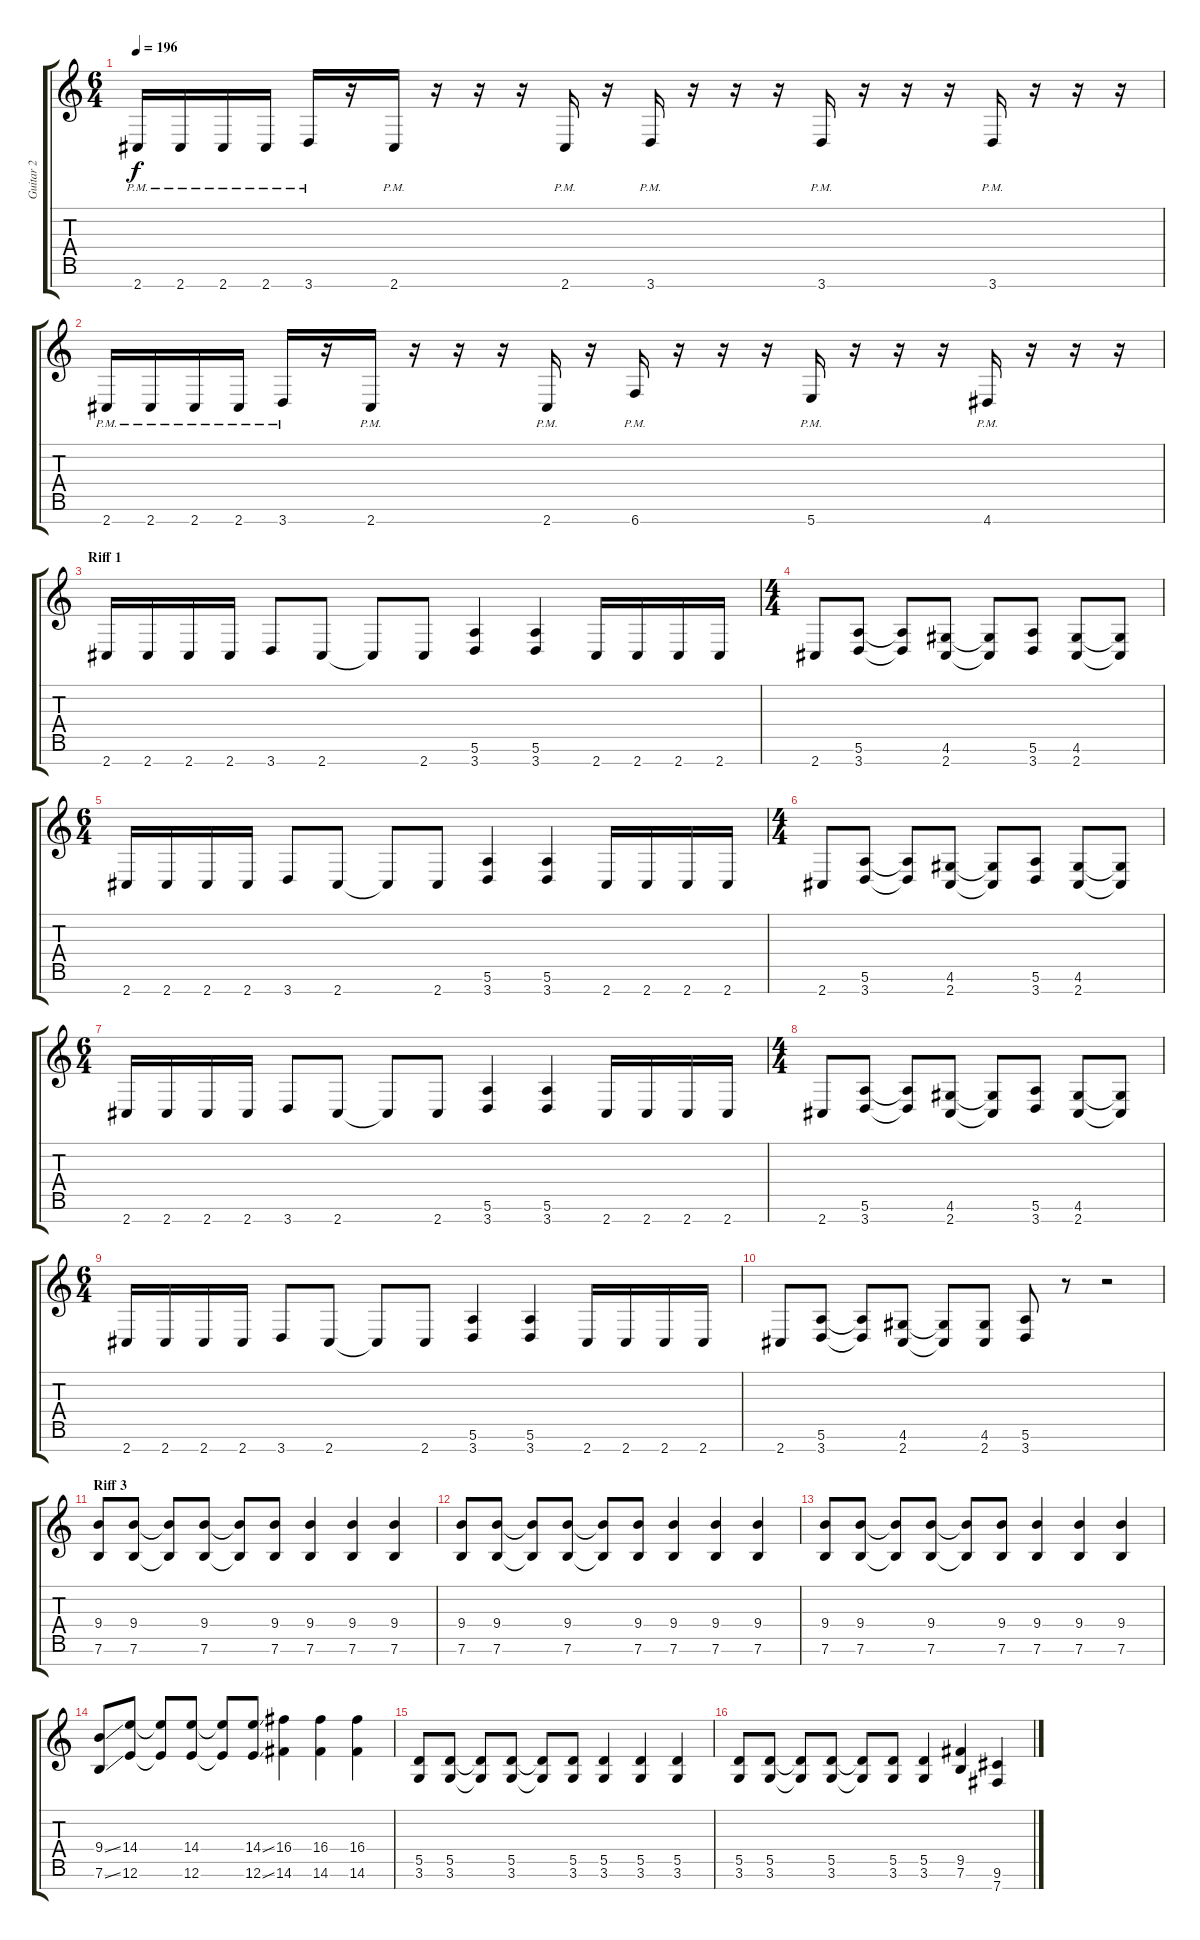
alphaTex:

\track ("Guitar 2" "Guitar 2") {instrument overdrivenguitar}
\staff {score tabs}
\tuning (E4 B3 G3 D3 A2 E2 B1) {hide}
\ts (6 4)
\tempo 196
\clef g2
\ks c
2.7{pm}.16{dy f} 2.7{pm}.16 2.7{pm}.16 2.7{pm}.16 3.7{pm}.16 r.16 2.7{pm}.16 r.16 r.16 r.16 2.7{pm}.16 r.16 3.7{pm}.16 r.16 r.16 r.16 3.7{pm}.16 r.16 r.16 r.16 3.7{pm}.16 r.16 r.16 r.16 |
2.7{pm}.16 2.7{pm}.16 2.7{pm}.16 2.7{pm}.16 3.7{pm}.16 r.16 2.7{pm}.16 r.16 r.16 r.16 2.7{pm}.16 r.16 6.7{pm}.16 r.16 r.16 r.16 5.7{pm}.16 r.16 r.16 r.16 4.7{pm}.16 r.16 r.16 r.16 |
\section ("" "Riff 1")
2.7.16 2.7.16 2.7.16 2.7.16 3.7.8 2.7.8 2.7{t}.8 2.7.8 (5.6 3.7).4 (5.6 3.7).4 2.7.16 2.7.16 2.7.16 2.7.16 |
\ts (4 4)
2.7.8 (5.6 3.7).8 (5.6{t} 3.7{t}).8 (4.6 2.7).8 (4.6{t} 2.7{t}).8 (5.6 3.7).8 (4.6 2.7).8 (4.6{t} 2.7{t}).8 |
\ts (6 4)
2.7.16 2.7.16 2.7.16 2.7.16 3.7.8 2.7.8 2.7{t}.8 2.7.8 (5.6 3.7).4 (5.6 3.7).4 2.7.16 2.7.16 2.7.16 2.7.16 |
\ts (4 4)
2.7.8 (5.6 3.7).8 (5.6{t} 3.7{t}).8 (4.6 2.7).8 (4.6{t} 2.7{t}).8 (5.6 3.7).8 (4.6 2.7).8 (4.6{t} 2.7{t}).8 |
\ts (6 4)
2.7.16 2.7.16 2.7.16 2.7.16 3.7.8 2.7.8 2.7{t}.8 2.7.8 (5.6 3.7).4 (5.6 3.7).4 2.7.16 2.7.16 2.7.16 2.7.16 |
\ts (4 4)
2.7.8 (5.6 3.7).8 (5.6{t} 3.7{t}).8 (4.6 2.7).8 (4.6{t} 2.7{t}).8 (5.6 3.7).8 (4.6 2.7).8 (4.6{t} 2.7{t}).8 |
\ts (6 4)
2.7.16 2.7.16 2.7.16 2.7.16 3.7.8 2.7.8 2.7{t}.8 2.7.8 (5.6 3.7).4 (5.6 3.7).4 2.7.16 2.7.16 2.7.16 2.7.16 |
2.7.8 (5.6 3.7).8 (5.6{t} 3.7{t}).8 (4.6 2.7).8 (4.6{t} 2.7{t}).8 (4.6 2.7).8 (5.6 3.7).8 r.8 r.2 |
\section ("" "Riff 3")
(9.4 7.6).8 (9.4 7.6).8 (9.4{t} 7.6{t}).8 (9.4 7.6).8 (9.4{t} 7.6{t}).8 (9.4 7.6).8 (9.4 7.6).4 (9.4 7.6).4 (9.4 7.6).4 |
(9.4 7.6).8 (9.4 7.6).8 (9.4{t} 7.6{t}).8 (9.4 7.6).8 (9.4{t} 7.6{t}).8 (9.4 7.6).8 (9.4 7.6).4 (9.4 7.6).4 (9.4 7.6).4 |
(9.4 7.6).8 (9.4 7.6).8 (9.4{t} 7.6{t}).8 (9.4 7.6).8 (9.4{t} 7.6{t}).8 (9.4 7.6).8 (9.4 7.6).4 (9.4 7.6).4 (9.4 7.6).4 |
(9.4{ss} 7.6{ss}).8 (14.4 12.6).8 (14.4{t} 12.6{t}).8 (14.4 12.6).8 (14.4{t} 12.6{t}).8 (14.4{ss} 12.6{ss}).8 (16.4 14.6).4 (16.4 14.6).4 (16.4 14.6).4 |
(5.5 3.6).8 (5.5 3.6).8 (5.5{t} 3.6{t}).8 (5.5 3.6).8 (5.5{t} 3.6{t}).8 (5.5 3.6).8 (5.5 3.6).4 (5.5 3.6).4 (5.5 3.6).4 |
(5.5 3.6).8 (5.5 3.6).8 (5.5{t} 3.6{t}).8 (5.5 3.6).8 (5.5{t} 3.6{t}).8 (5.5 3.6).8 (5.5 3.6).4 (9.5 7.6).4 (9.6 7.7).4
